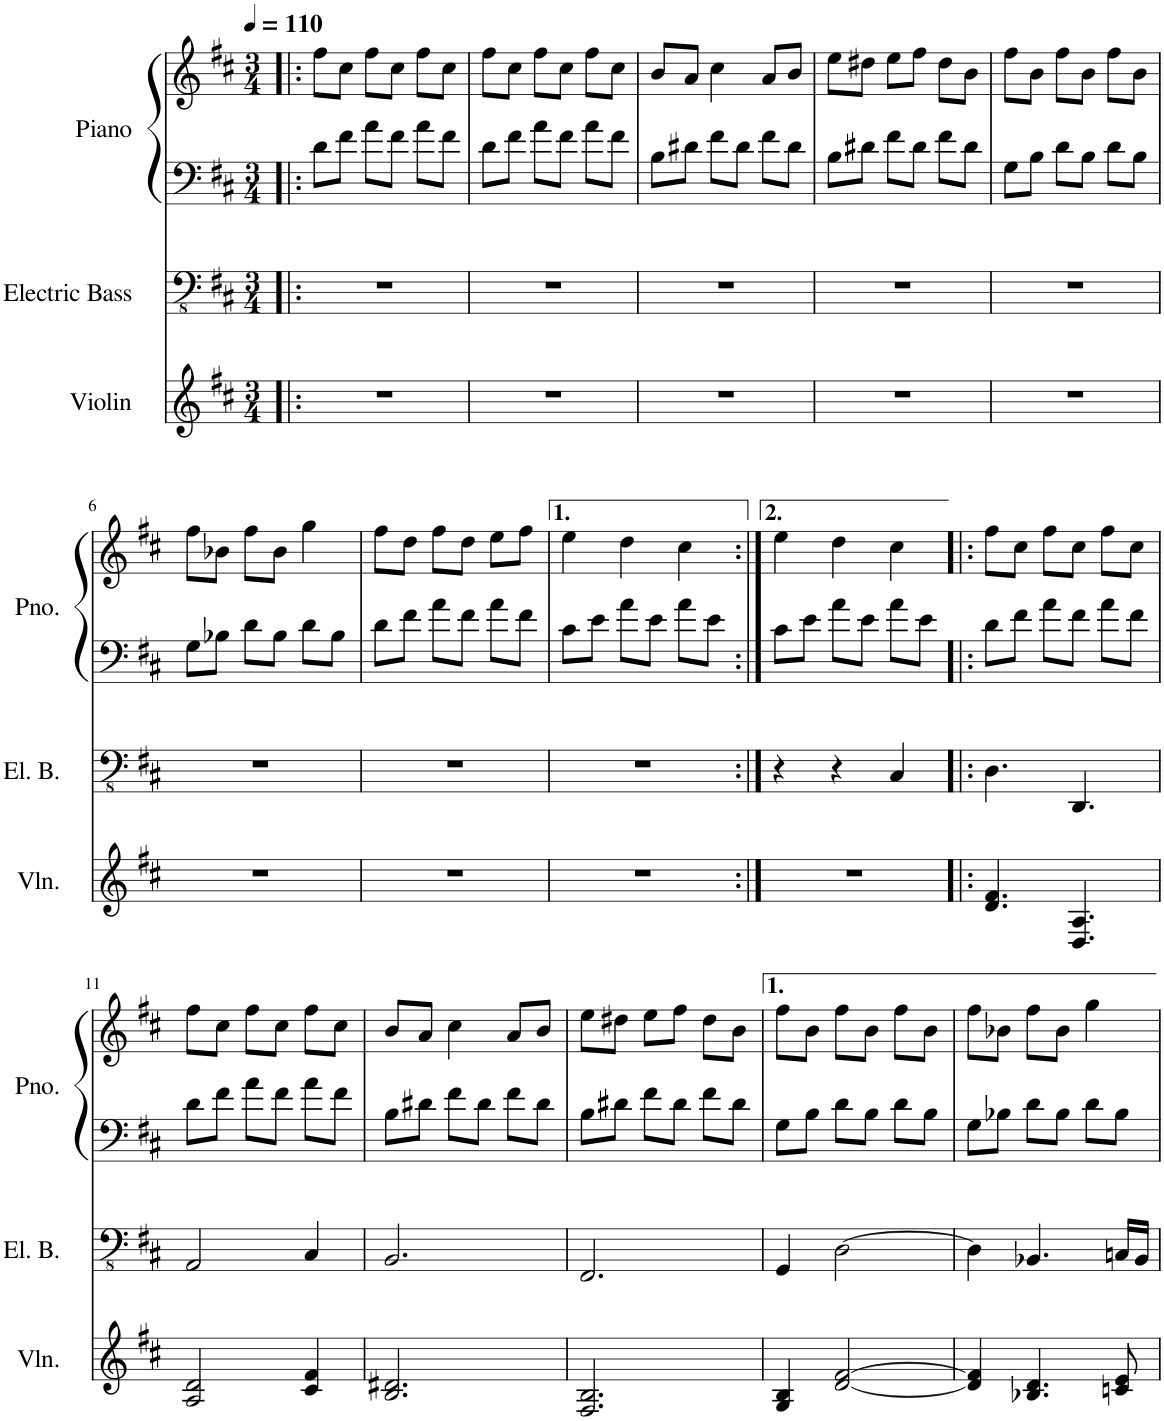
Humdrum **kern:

**kern	**kern	**kern	**kern
*part3	*part2	*part1	*part1
*staff4	*staff3	*staff2	*staff1
*I"Violin	*I"Electric Bass	*I"Piano	*
*I'Vln.	*I'El. B.	*I'Pno.	*
*clefG2	*clefFv4	*clefF4	*clefG2
*k[f#c#]	*k[f#c#]	*k[f#c#]	*k[f#c#]
*M3/4	*M3/4	*M3/4	*M3/4
*MM110	*MM110	*MM110	*MM110
=1!|:	=1!|:	=1!|:	=1!|:
2.r	2.r	8d\L	8ff#\L
.	.	8f#\J	8cc#\J
.	.	8a\L	8ff#\L
.	.	8f#\J	8cc#\J
.	.	8a\L	8ff#\L
.	.	8f#\J	8cc#\J
=2	=2	=2	=2
2.r	2.r	8d\L	8ff#\L
.	.	8f#\J	8cc#\J
.	.	8a\L	8ff#\L
.	.	8f#\J	8cc#\J
.	.	8a\L	8ff#\L
.	.	8f#\J	8cc#\J
=3	=3	=3	=3
2.r	2.r	8B\L	8b/L
.	.	8d#X\J	8a/J
.	.	8f#\L	4cc#\
.	.	8d#\J	.
.	.	8f#\L	8a/L
.	.	8d#\J	8b/J
=4	=4	=4	=4
2.r	2.r	8B\L	8ee\L
.	.	8d#X\J	8dd#X\J
.	.	8f#\L	8ee\L
.	.	8d#\J	8ff#\J
.	.	8f#\L	8dd#\L
.	.	8d#\J	8b\J
=5	=5	=5	=5
2.r	2.r	8G\L	8ff#\L
.	.	8B\J	8b\J
.	.	8d\L	8ff#\L
.	.	8B\J	8b\J
.	.	8d\L	8ff#\L
.	.	8B\J	8b\J
!!LO:LB:g=z
=6	=6	=6	=6
2.r	2.r	8G\L	8ff#\L
.	.	8B-X\J	8b-X\J
.	.	8d\L	8ff#\L
.	.	8B-\J	8b-\J
.	.	8d\L	4gg\
.	.	8B-\J	.
=7	=7	=7	=7
2.r	2.r	8d\L	8ff#\L
.	.	8f#\J	8dd\J
.	.	8a\L	8ff#\L
.	.	8f#\J	8dd\J
.	.	8a\L	8ee\L
.	.	8f#\J	8ff#\J
=8	=8	=8	=8
2.r	2.r	8c#\L	4ee\
.	.	8e\J	.
.	.	8a\L	4dd\
.	.	8e\J	.
.	.	8a\L	4cc#\
.	.	8e\J	.
=9:|!	=9:|!	=9:|!	=9:|!
2.r	4r	8c#\L	4ee\
.	.	8e\J	.
.	4r	8a\L	4dd\
.	.	8e\J	.
.	4CC#/	8a\L	4cc#\
.	.	8e\J	.
=10!|:	=10!|:	=10!|:	=10!|:
4.d/ 4.f#/	4.DD\	8d\L	8ff#\L
.	.	8f#\J	8cc#\J
.	.	8a\L	8ff#\L
4.D/ 4.A/	4.DDD/	8f#\J	8cc#\J
.	.	8a\L	8ff#\L
.	.	8f#\J	8cc#\J
!!LO:LB:g=z
=11	=11	=11	=11
2A/ 2d/	2AAA/	8d\L	8ff#\L
.	.	8f#\J	8cc#\J
.	.	8a\L	8ff#\L
.	.	8f#\J	8cc#\J
4c#/ 4f#/	4CC#/	8a\L	8ff#\L
.	.	8f#\J	8cc#\J
=12	=12	=12	=12
2.B/ 2.d#X/	2.BBB/	8B\L	8b/L
.	.	8d#X\J	8a/J
.	.	8f#\L	4cc#\
.	.	8d#\J	.
.	.	8f#\L	8a/L
.	.	8d#\J	8b/J
=13	=13	=13	=13
2.F#/ 2.B/	2.FFF#/	8B\L	8ee\L
.	.	8d#X\J	8dd#X\J
.	.	8f#\L	8ee\L
.	.	8d#\J	8ff#\J
.	.	8f#\L	8dd#\L
.	.	8d#\J	8b\J
=14	=14	=14	=14
4G/ 4B/	4GGG/	8G\L	8ff#\L
.	.	8B\J	8b\J
[2d/ [2f#/	[2DD\	8d\L	8ff#\L
.	.	8B\J	8b\J
.	.	8d\L	8ff#\L
.	.	8B\J	8b\J
=15	=15	=15	=15
4d/] 4f#/]	4DD\]	8G\L	8ff#\L
.	.	8B-X\J	8b-X\J
4.B-X/ 4.d/	4.BBB-X/	8d\L	8ff#\L
.	.	8B-\J	8b-\J
.	.	8d\L	4gg\
8cn/ 8e/	16CCn/LL	8B-\J	.
.	16BBB-/JJ	.	.
=	=	=	=
*-	*-	*-	*-
